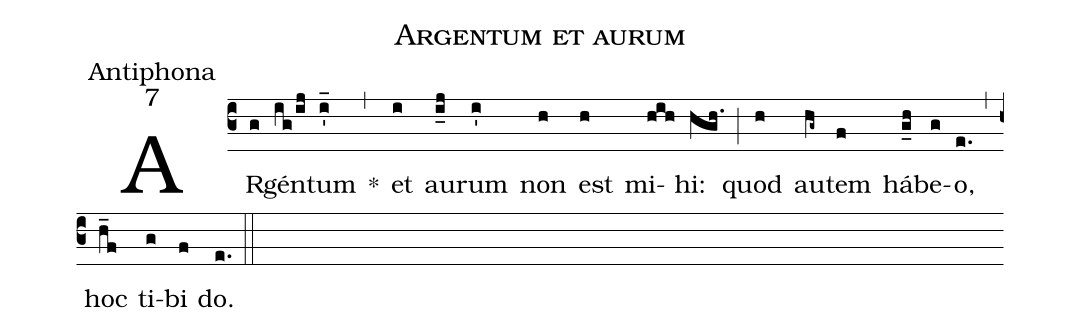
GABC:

name:Argentum et aurum;
office-part:Antiphona;
mode:7;
%%
(c3) AR(g)gén(ig/ij)tum(i'_) *(,) et(i) au(i_j)rum(i') non(h) est(h) mi(hih)hi:(hgh.) (;) quod(h) au(hg~)tem(f) há(g_h)be(g)o,(e.) (,) hoc(h_f) ti(g)bi(f) do.(e.) (::)
